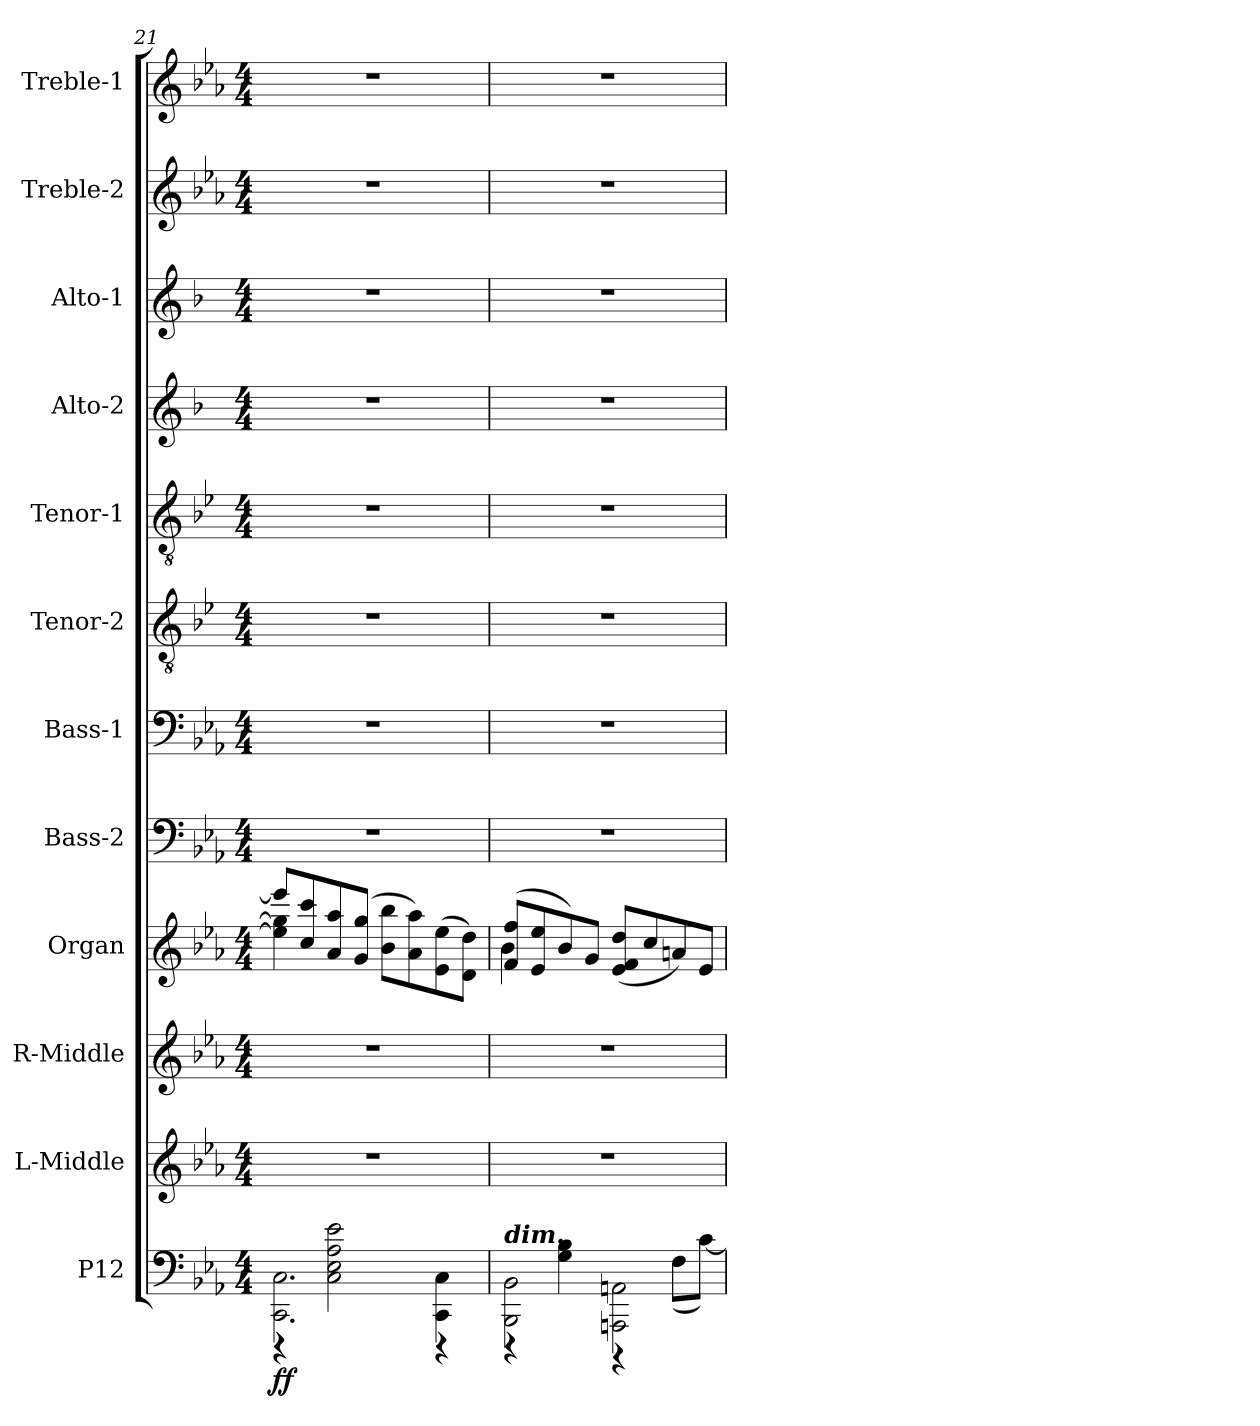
**kern	**dynam	**kern	**kern	**kern	**kern	**kern	**kern	**kern	**kern	**kern	**kern	**kern
*part12	*part12	*part11	*part10	*part9	*part8	*part7	*part6	*part5	*part4	*part3	*part2	*part1
*staff12	*staff12	*staff11	*staff10	*staff9	*staff8	*staff7	*staff6	*staff5	*staff4	*staff3	*staff2	*staff1
*I"P12	*	*I"L-Middle	*I"R-Middle	*I"Organ	*I"Bass-2	*I"Bass-1	*I"Tenor-2	*I"Tenor-1	*I"Alto-2	*I"Alto-1	*I"Treble-2	*I"Treble-1
*	*	*I'L-M	*	*	*I'B2:	*I'B:	*I'T2:	*I'T:	*I'A2:	*I'A:	*	*
!!LO:LB:g=z
*clefF4	*	*clefG2	*clefG2	*clefG2	*clefF4	*clefF4	*clefGv2	*clefGv2	*clefG2	*clefG2	*clefG2	*clefG2
*	*	*	*	*	*	*	*ITrd4c7	*ITrd4c7	*ITrd1c2	*ITrd1c2	*ITrd-7c-12	*ITrd-7c-12
*k[b-e-a-]	*	*k[b-e-a-]	*k[b-e-a-]	*k[b-e-a-]	*k[b-e-a-]	*k[b-e-a-]	*k[b-e-a-]	*k[b-e-a-]	*k[b-e-a-]	*k[b-e-a-]	*k[b-e-a-]	*k[b-e-a-]
*E-:	*	*E-:	*E-:	*E-:	*E-:	*E-:	*E-:	*E-:	*E-:	*E-:	*E-:	*E-:
*M4/4	*	*M4/4	*M4/4	*M4/4	*M4/4	*M4/4	*M4/4	*M4/4	*M4/4	*M4/4	*M4/4	*M4/4
=21	=21	=21	=21	=21	=21	=21	=21	=21	=21	=21	=21	=21
*^	*	*	*	*^	*	*	*	*	*	*	*	*
2.CCi\ 2.Ci	4r	ff	1r	1r	8eee-i/L]	4ee-i\] 4ggi]	1r	1r	1r	1r	1r	1r	1r	1r
.	.	.	.	.	8cci/ 8ccci	.	.	.	.	.	.	.	.	.
.	2Ci\ 2E-i 2A-i 2e-i	.	.	.	(8a-i/ 8aa-i	4ryy	.	.	.	.	.	.	.	.
.	.	.	.	.	(8gi/ 8ggiJ	.	.	.	.	.	.	.	.	.
.	.	.	.	.	8b-i\ 8bb-iL	2ryy	.	.	.	.	.	.	.	.
.	.	.	.	.	8a-i\ 8aa-i)	.	.	.	.	.	.	.	.	.
4CCi\ 4Ci	4r	.	.	.	(8e-i\ 8ee-i	.	.	.	.	.	.	.	.	.
.	.	.	.	.	8di\ 8ddiJ)	.	.	.	.	.	.	.	.	.
=22	=22	=22	=22	=22	=22	=22	=22	=22	=22	=22	=22	=22	=22	=22
!LO:TX:a:Bi:t=dim.	!	!	!	!	!	!	!	!	!	!	!	!	!	!
2BBB-i\ 2BB-i	4r	.	1r	1r	(8fi/ 8ffiL	4b-i\	1r	1r	1r	1r	1r	1r	1r	1r
.	.	.	.	.	8e-i/ 8ee-i	.	.	.	.	.	.	.	.	.
.	4Gi\ 4B-i	.	.	.	8b-i/)	4ryy	.	.	.	.	.	.	.	.
.	.	.	.	.	8gi/J	.	.	.	.	.	.	.	.	.
2AAAni\ 2AAni	4r	.	.	.	(8e-i/ 8fi 8ddiL	2ryy	.	.	.	.	.	.	.	.
.	.	.	.	.	8cci/	.	.	.	.	.	.	.	.	.
.	(8Fi\L	.	.	.	8ani/)	.	.	.	.	.	.	.	.	.
.	[8ci\J)	.	.	.	8e-i/J	.	.	.	.	.	.	.	.	.
*v	*v	*	*	*	*v	*v	*	*	*	*	*	*	*	*
=	=	=	=	=	=	=	=	=	=	=	=	=
*-	*-	*-	*-	*-	*-	*-	*-	*-	*-	*-	*-	*-
